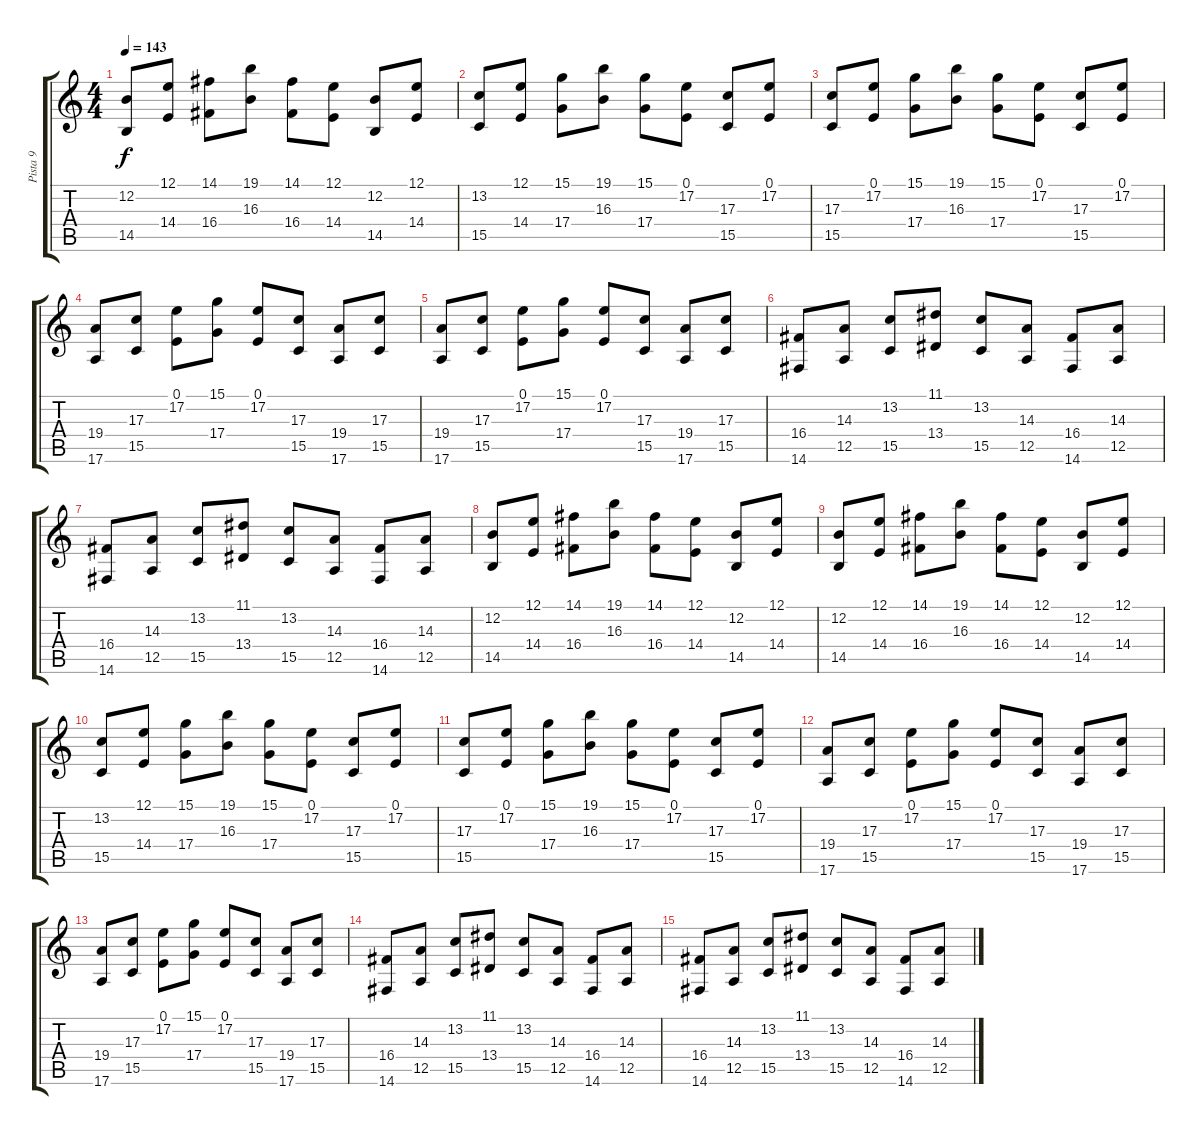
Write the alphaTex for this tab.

\track ("Pista 9" "Pista 9") {instrument acousticgrandpiano}
\staff {score tabs}
\tuning (E4 B3 G3 D3 A2 E2) {hide}
\ts (4 4)
\tempo 143
\clef g2
\ks c
(12.2 14.5).8{dy f} (12.1 14.4).8 (14.1 16.4).8 (19.1 16.3).8 (14.1 16.4).8 (12.1 14.4).8 (12.2 14.5).8 (12.1 14.4).8 |
(13.2 15.5).8 (12.1 14.4).8 (15.1 17.4).8 (19.1 16.3).8 (15.1 17.4).8 (0.1 17.2).8 (17.3 15.5).8 (0.1 17.2).8 |
(17.3 15.5).8 (0.1 17.2).8 (15.1 17.4).8 (19.1 16.3).8 (15.1 17.4).8 (0.1 17.2).8 (17.3 15.5).8 (0.1 17.2).8 |
(19.4 17.6).8 (17.3 15.5).8 (0.1 17.2).8 (15.1 17.4).8 (0.1 17.2).8 (17.3 15.5).8 (19.4 17.6).8 (17.3 15.5).8 |
(19.4 17.6).8 (17.3 15.5).8 (0.1 17.2).8 (15.1 17.4).8 (0.1 17.2).8 (17.3 15.5).8 (19.4 17.6).8 (17.3 15.5).8 |
(16.4 14.6).8 (14.3 12.5).8 (13.2 15.5).8 (11.1 13.4).8 (13.2 15.5).8 (14.3 12.5).8 (16.4 14.6).8 (14.3 12.5).8 |
(16.4 14.6).8 (14.3 12.5).8 (13.2 15.5).8 (11.1 13.4).8 (13.2 15.5).8 (14.3 12.5).8 (16.4 14.6).8 (14.3 12.5).8 |
(12.2 14.5).8 (12.1 14.4).8 (14.1 16.4).8 (19.1 16.3).8 (14.1 16.4).8 (12.1 14.4).8 (12.2 14.5).8 (12.1 14.4).8 |
(12.2 14.5).8 (12.1 14.4).8 (14.1 16.4).8 (19.1 16.3).8 (14.1 16.4).8 (12.1 14.4).8 (12.2 14.5).8 (12.1 14.4).8 |
(13.2 15.5).8 (12.1 14.4).8 (15.1 17.4).8 (19.1 16.3).8 (15.1 17.4).8 (0.1 17.2).8 (17.3 15.5).8 (0.1 17.2).8 |
(17.3 15.5).8 (0.1 17.2).8 (15.1 17.4).8 (19.1 16.3).8 (15.1 17.4).8 (0.1 17.2).8 (17.3 15.5).8 (0.1 17.2).8 |
(19.4 17.6).8 (17.3 15.5).8 (0.1 17.2).8 (15.1 17.4).8 (0.1 17.2).8 (17.3 15.5).8 (19.4 17.6).8 (17.3 15.5).8 |
(19.4 17.6).8 (17.3 15.5).8 (0.1 17.2).8 (15.1 17.4).8 (0.1 17.2).8 (17.3 15.5).8 (19.4 17.6).8 (17.3 15.5).8 |
(16.4 14.6).8 (14.3 12.5).8 (13.2 15.5).8 (11.1 13.4).8 (13.2 15.5).8 (14.3 12.5).8 (16.4 14.6).8 (14.3 12.5).8 |
(16.4 14.6).8 (14.3 12.5).8 (13.2 15.5).8 (11.1 13.4).8 (13.2 15.5).8 (14.3 12.5).8 (16.4 14.6).8 (14.3 12.5).8
